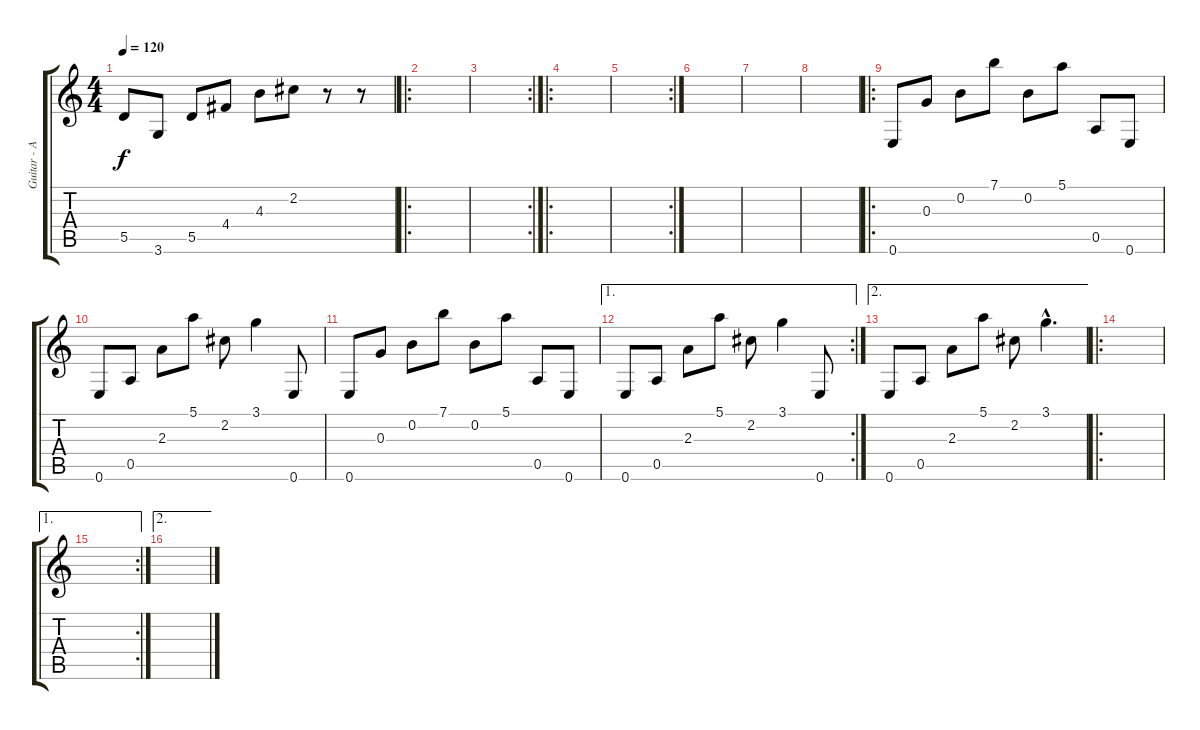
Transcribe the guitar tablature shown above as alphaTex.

\track ("Guitar - Acoustic" "Guitar - A") {instrument acousticguitarsteel}
\staff {score tabs}
\tuning (E4 B3 G3 D3 A2 E2) {hide}
\ts (4 4)
\tempo 120
\clef g2
\ks c
5.5.8{dy f} 3.6.8 5.5.8 4.4.8 4.3.8 2.2.8 r.8 r.8 |
\ro
|
\rc 2
|
\ro
|
\rc 2
|
|
|
|
\ro
0.6.8 0.3.8 0.2.8 7.1.8 0.2.8 5.1.8 0.5.8 0.6.8 |
0.6.8 0.5.8 2.3.8 5.1.8 2.2.8 3.1.4 0.6.8 |
0.6.8 0.3.8 0.2.8 7.1.8 0.2.8 5.1.8 0.5.8 0.6.8 |
\ae 1
\rc 2
0.6.8 0.5.8 2.3.8 5.1.8 2.2.8 3.1.4 0.6.8 |
\ae 2
0.6.8 0.5.8 2.3.8 5.1.8 2.2.8 3.1{hac}.4{d} |
\ro
|
\ae 1
\rc 2
|
\ae 2
